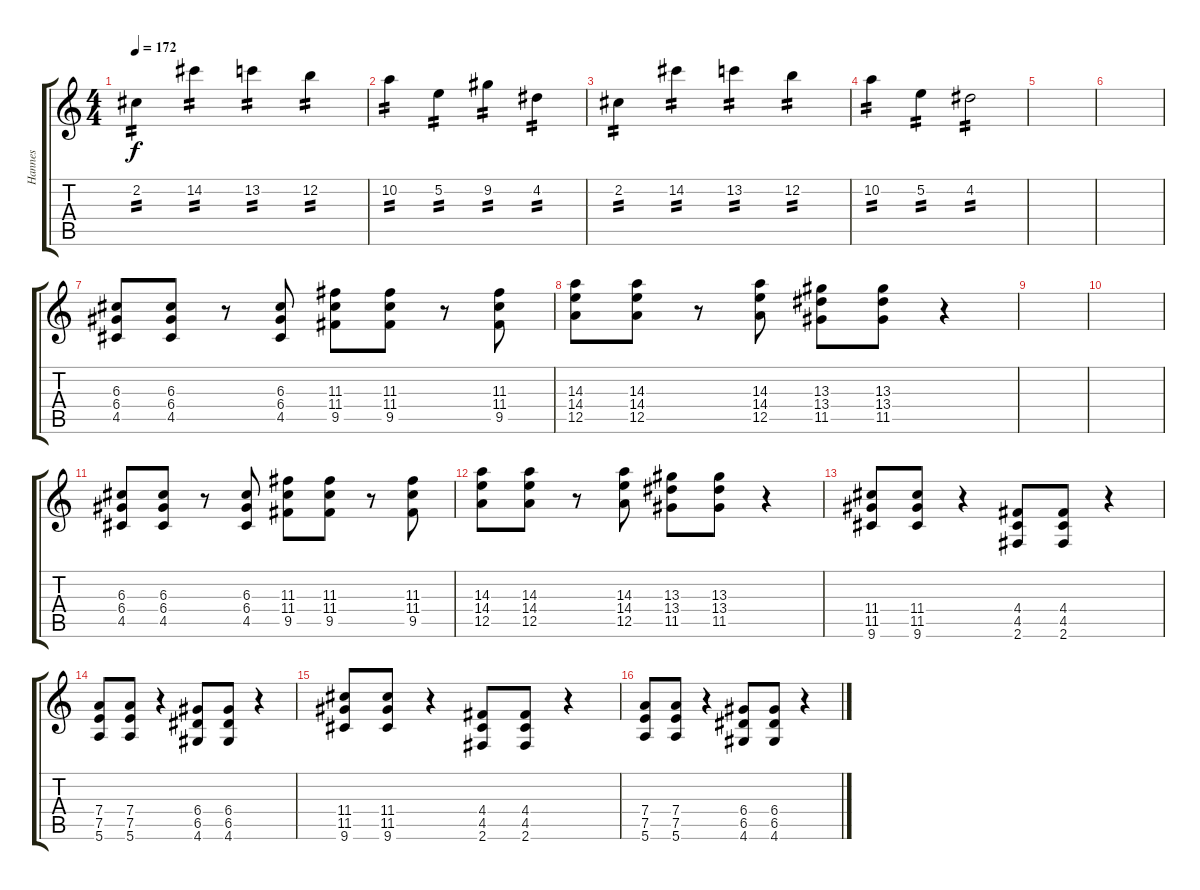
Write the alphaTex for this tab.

\track ("Hannes" "Hannes") {instrument distortionguitar}
\staff {score tabs}
\tuning (E4 B3 G3 D3 A2 E2) {hide}
\ts (4 4)
\tempo 172
\clef g2
\ks c
2.2.4{tp 2 dy f} 14.2.4{tp 2} 13.2.4{tp 2} 12.2.4{tp 2} |
10.2.4{tp 2} 5.2.4{tp 2} 9.2.4{tp 2} 4.2.4{tp 2} |
2.2.4{tp 2} 14.2.4{tp 2} 13.2.4{tp 2} 12.2.4{tp 2} |
10.2.4{tp 2} 5.2.4{tp 2} 4.2.2{tp 2} |
|
|
(6.3 6.4 4.5).8 (6.3 6.4 4.5).8 r.8 (6.3 6.4 4.5).8 (11.3 11.4 9.5).8 (11.3 11.4 9.5).8 r.8 (11.3 11.4 9.5).8 |
(14.3 14.4 12.5).8 (14.3 14.4 12.5).8 r.8 (14.3 14.4 12.5).8 (13.3 13.4 11.5).8 (13.3 13.4 11.5).8 r.4 |
|
|
(6.3 6.4 4.5).8 (6.3 6.4 4.5).8 r.8 (6.3 6.4 4.5).8 (11.3 11.4 9.5).8 (11.3 11.4 9.5).8 r.8 (11.3 11.4 9.5).8 |
(14.3 14.4 12.5).8 (14.3 14.4 12.5).8 r.8 (14.3 14.4 12.5).8 (13.3 13.4 11.5).8 (13.3 13.4 11.5).8 r.4 |
(11.4 11.5 9.6).8 (11.4 11.5 9.6).8 r.4 (4.4 4.5 2.6).8 (4.4 4.5 2.6).8 r.4 |
(7.4 7.5 5.6).8 (7.4 7.5 5.6).8 r.4 (6.4 6.5 4.6).8 (6.4 6.5 4.6).8 r.4 |
(11.4 11.5 9.6).8 (11.4 11.5 9.6).8 r.4 (4.4 4.5 2.6).8 (4.4 4.5 2.6).8 r.4 |
(7.4 7.5 5.6).8 (7.4 7.5 5.6).8 r.4 (6.4 6.5 4.6).8 (6.4 6.5 4.6).8 r.4
